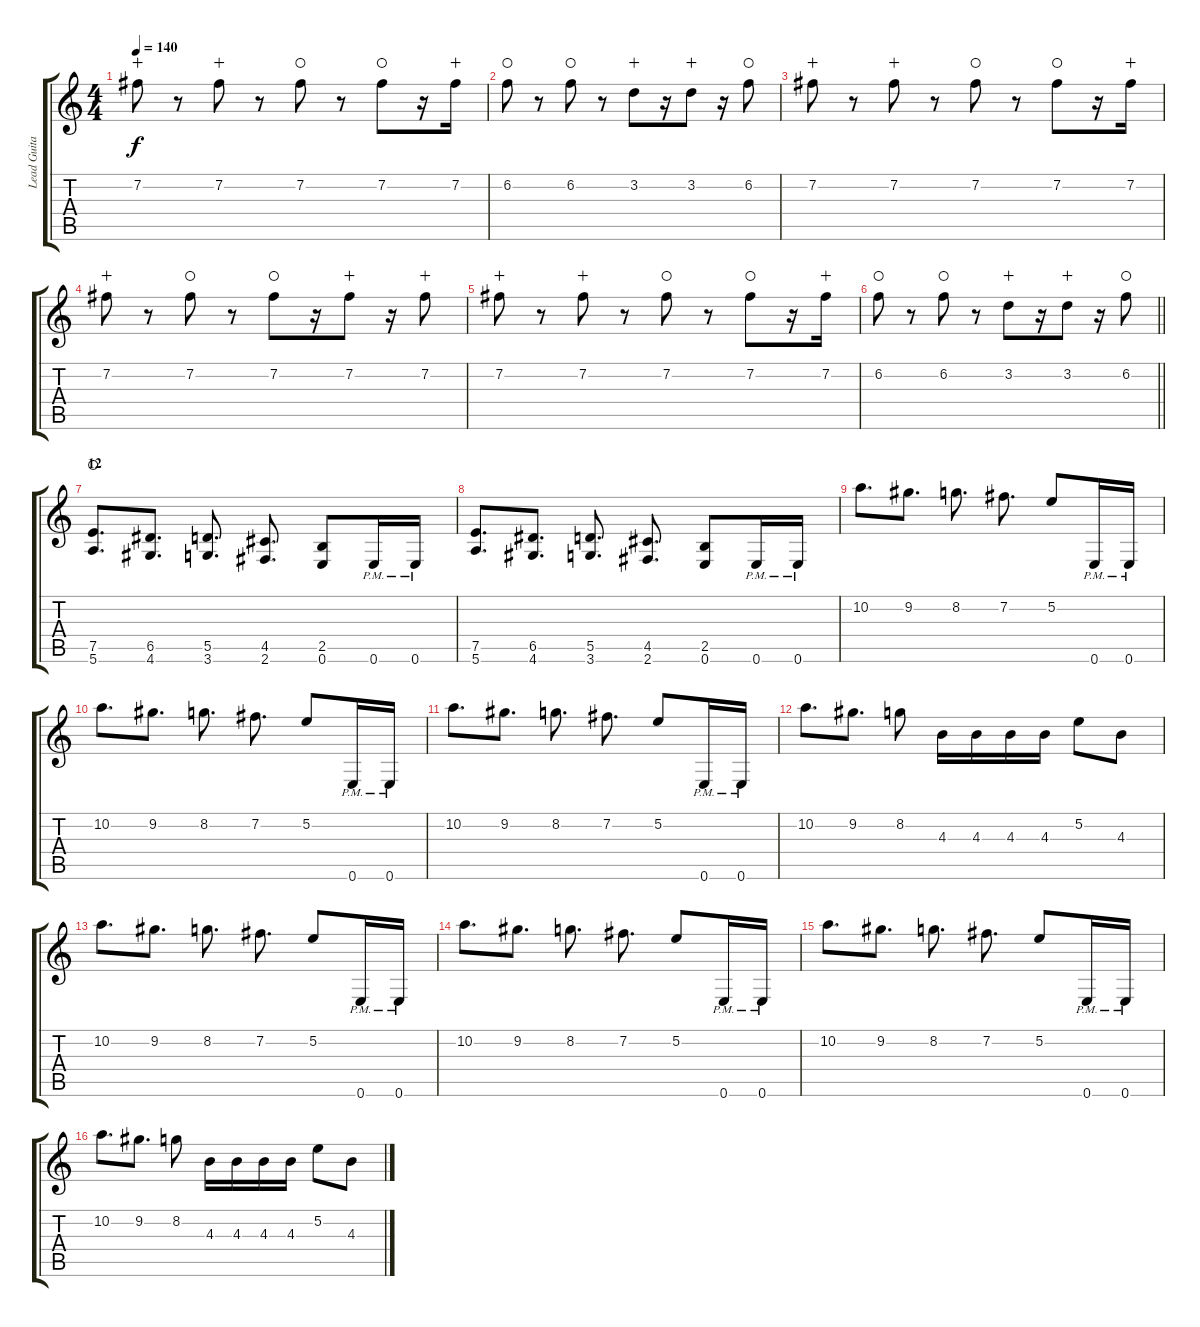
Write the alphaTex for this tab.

\track ("Lead Guitar" "Lead Guita") {instrument distortionguitar}
\staff {score tabs}
\tuning (E4 B3 G3 D3 A2 E2) {hide}
\ts (4 4)
\tempo 140
\clef g2
\ks c
7.2.8{dy f wahc} r.8 7.2.8{wahc} r.8 7.2.8{waho} r.8 7.2.8{waho} r.16 7.2.16{wahc} |
6.2.8{waho} r.8 6.2.8{waho} r.8 3.2.8{wahc} r.16 3.2.8{wahc} r.16 6.2.8{waho} |
7.2.8{wahc} r.8 7.2.8{wahc} r.8 7.2.8{waho} r.8 7.2.8{waho} r.16 7.2.16{wahc} |
7.2.8{wahc} r.8 7.2.8{waho} r.8 7.2.8{waho} r.16 7.2.8{wahc} r.16 7.2.8{wahc} |
7.2.8{wahc} r.8 7.2.8{wahc} r.8 7.2.8{waho} r.8 7.2.8{waho} r.16 7.2.16{wahc} |
\barLineRight lightlight
6.2.8{waho} r.8 6.2.8{waho} r.8 3.2.8{wahc} r.16 3.2.8{wahc} r.16 6.2.8{waho} |
\section ("" "12")
(7.5 5.6).8{d waho} (6.5 4.6).8{d} (5.5 3.6).8{d} (4.5 2.6).8{d} (2.5 0.6).8 0.6{pm}.16 0.6{pm}.16 |
(7.5 5.6).8{d} (6.5 4.6).8{d} (5.5 3.6).8{d} (4.5 2.6).8{d} (2.5 0.6).8 0.6{pm}.16 0.6{pm}.16 |
10.2.8{d} 9.2.8{d} 8.2.8{d} 7.2.8{d} 5.2.8 0.6{pm}.16 0.6{pm}.16 |
10.2.8{d} 9.2.8{d} 8.2.8{d} 7.2.8{d} 5.2.8 0.6{pm}.16 0.6{pm}.16 |
10.2.8{d} 9.2.8{d} 8.2.8{d} 7.2.8{d} 5.2.8 0.6{pm}.16 0.6{pm}.16 |
10.2.8{d} 9.2.8{d} 8.2.8 4.3.16 4.3.16 4.3.16 4.3.16 5.2.8 4.3.8 |
10.2.8{d} 9.2.8{d} 8.2.8{d} 7.2.8{d} 5.2.8 0.6{pm}.16 0.6{pm}.16 |
10.2.8{d} 9.2.8{d} 8.2.8{d} 7.2.8{d} 5.2.8 0.6{pm}.16 0.6{pm}.16 |
10.2.8{d} 9.2.8{d} 8.2.8{d} 7.2.8{d} 5.2.8 0.6{pm}.16 0.6{pm}.16 |
10.2.8{d} 9.2.8{d} 8.2.8 4.3.16 4.3.16 4.3.16 4.3.16 5.2.8 4.3.8
